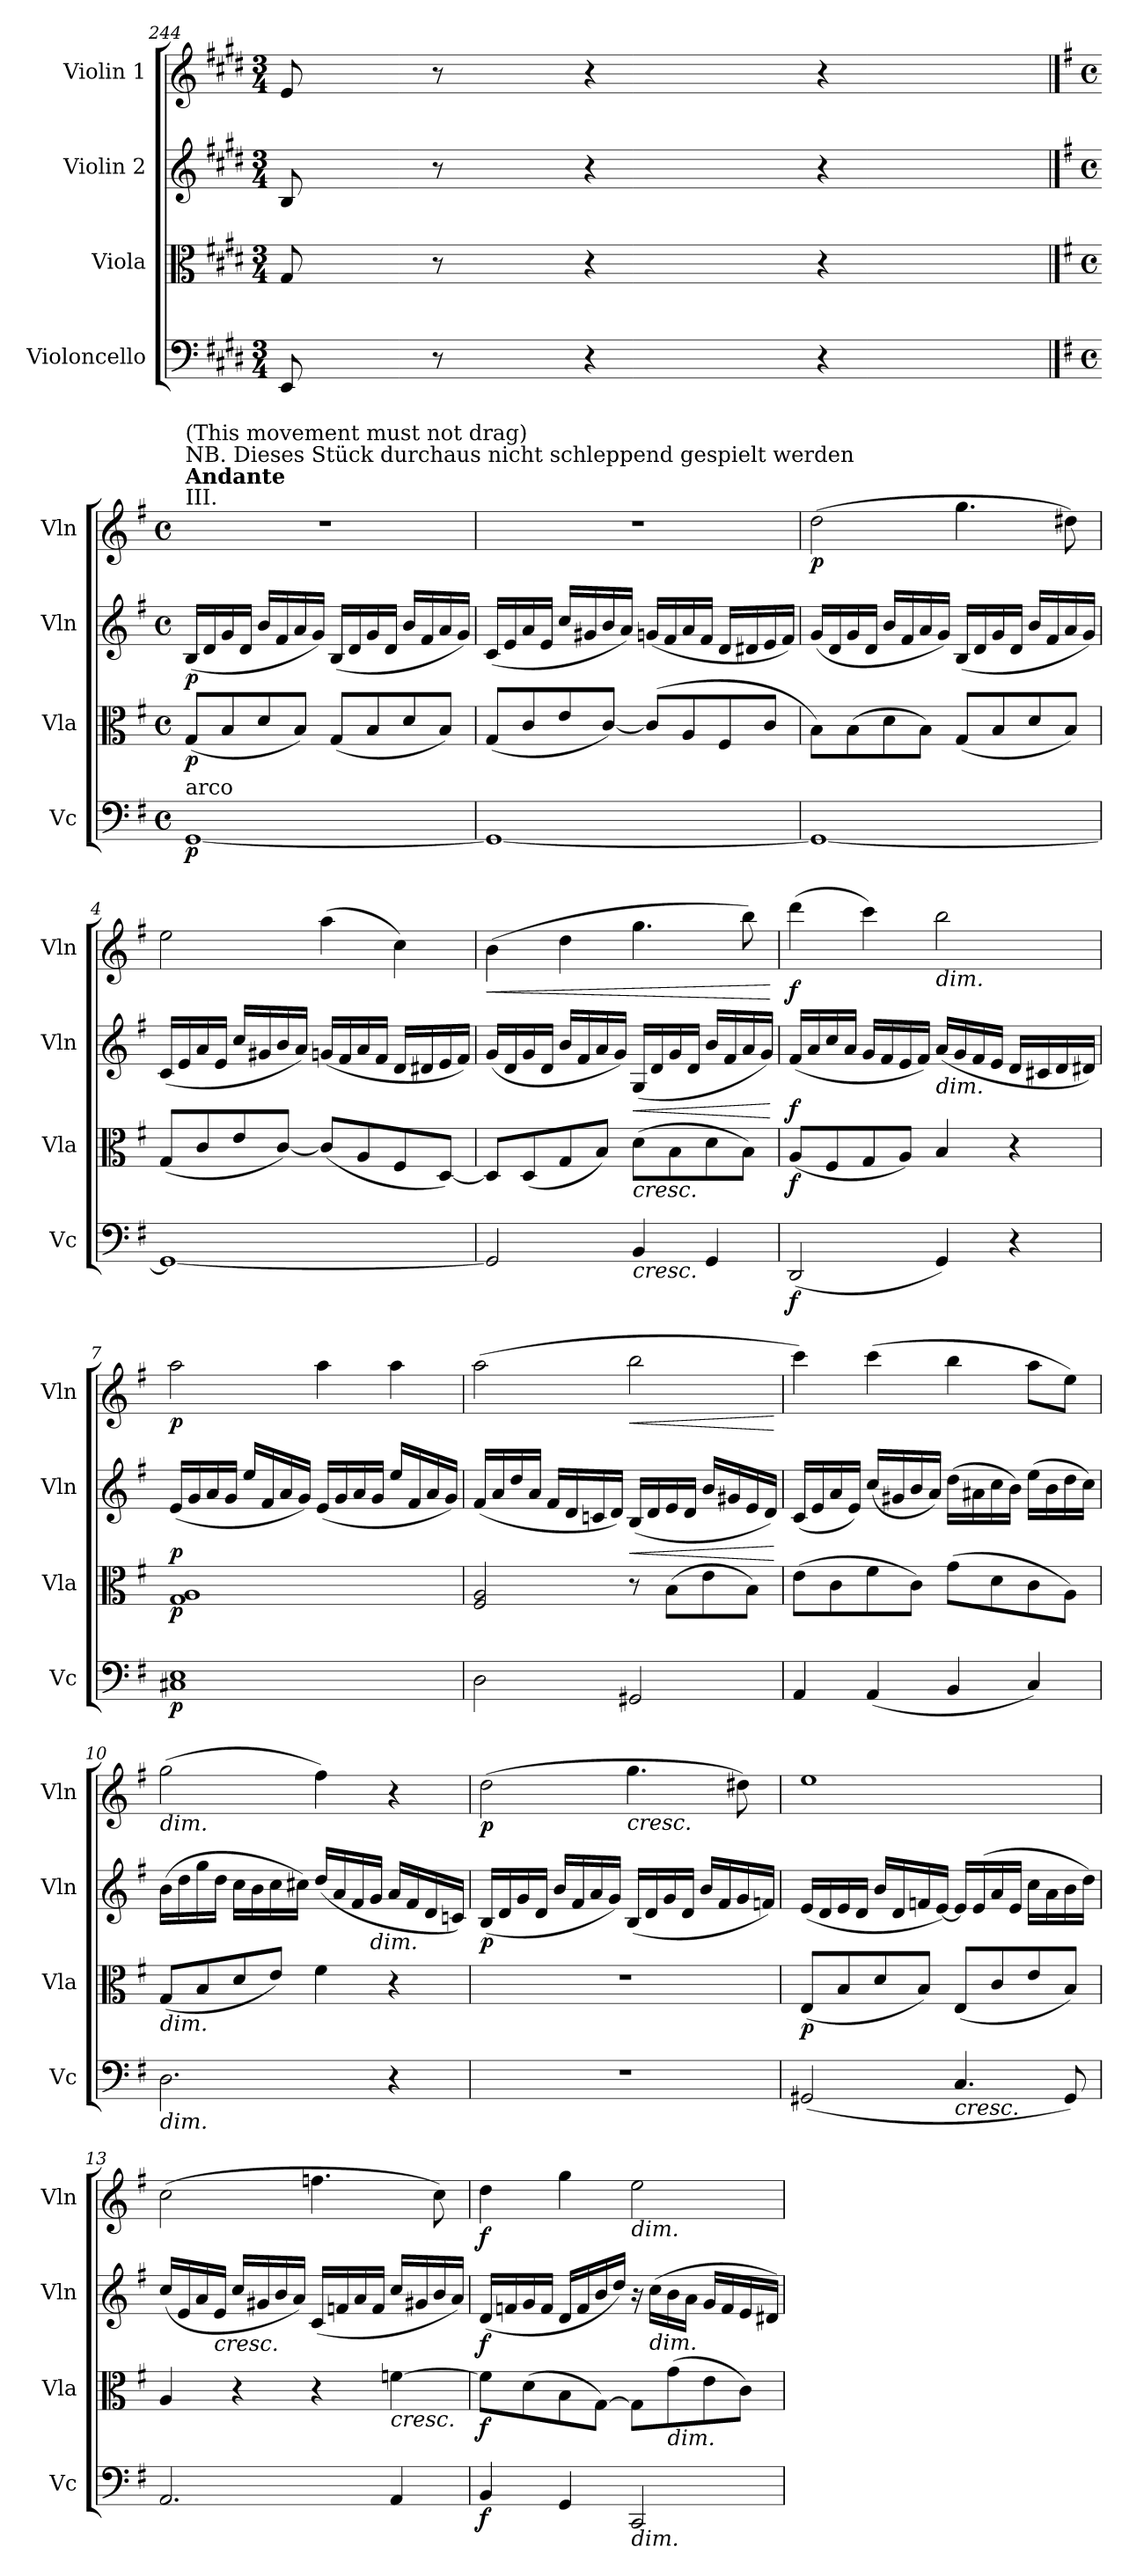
**kern	**dynam	**kern	**dynam	**kern	**dynam	**kern	**dynam
*part4	*part4	*part3	*part3	*part2	*part2	*part1	*part1
*staff4	*staff4	*staff3	*staff3	*staff2	*staff2	*staff1	*staff1
*I"Violoncello	*	*I"Viola	*	*I"Violin 2	*	*I"Violin 1	*
*I'Vc	*	*I'Vla	*	*I'Vln	*	*I'Vln	*
!!LO:LB:g=z
*clefF4	*	*clefC3	*	*clefG2	*	*clefG2	*
*k[f#c#g#d#]	*	*k[f#c#g#d#]	*	*k[f#c#g#d#]	*	*k[f#c#g#d#]	*
*M3/4	*	*M3/4	*	*M3/4	*	*M3/4	*
=244	=244	=244	=244	=244	=244	=244	=244
8EE/	.	8G#/	.	8B/	.	8e/	.
8r	.	8r	.	8r	.	8r	.
4r	.	4r	.	4r	.	4r	.
4r	.	4r	.	4r	.	4r	.
!!LO:PB:g=z
==1	==1	==1	==1	==1	==1	==1	==1
*k[f#]	*	*k[f#]	*	*k[f#]	*	*k[f#]	*
*M4/4	*	*M4/4	*	*M4/4	*	*M4/4	*
*met(c)	*	*met(c)	*	*met(c)	*	*met(c)	*
*	*	*	*	*	*	*MM60	*
!	!	!	!	!	!	!LO:TX:a:t=III.	!
!	!	!	!	!	!	!LO:TX:a:B:t=Andante	!
!	!	!	!	!	!	!LO:TX:a:t=NB. Dieses Stück durchaus nicht schleppend gespielt werden	!
!	!	!	!	!	!	!LO:TX:a:t=(This movement must not drag)	!
!LO:TX:a:t=arco	!	!	!	!	!	!	!
!	!LO:DY:b	!	!LO:DY:b	!	!LO:DY:b	!	!
[1GG	p	(8G/L	p	(16B/LL	p	1r	.
.	.	.	.	16d/	.	.	.
.	.	8B/	.	16g/	.	.	.
.	.	.	.	16d/JJ	.	.	.
.	.	8d/	.	16b/LL	.	.	.
.	.	.	.	16f#/	.	.	.
.	.	8B/J)	.	16a/	.	.	.
.	.	.	.	16g/JJ)	.	.	.
.	.	(8G/L	.	(16B/LL	.	.	.
.	.	.	.	16d/	.	.	.
.	.	8B/	.	16g/	.	.	.
.	.	.	.	16d/JJ	.	.	.
.	.	8d/	.	16b/LL	.	.	.
.	.	.	.	16f#/	.	.	.
.	.	8B/J)	.	16a/	.	.	.
.	.	.	.	16g/JJ)	.	.	.
=2	=2	=2	=2	=2	=2	=2	=2
1GG_	.	(8G/L	.	(16c/LL	.	1r	.
.	.	.	.	16e/	.	.	.
.	.	8c/	.	16a/	.	.	.
.	.	.	.	16e/JJ	.	.	.
.	.	8e/	.	16cc/LL	.	.	.
.	.	.	.	16g#X/	.	.	.
.	.	[8c/J)	.	16b/	.	.	.
.	.	.	.	16a/JJ)	.	.	.
.	.	(8c/L]	.	(16gn/LL	.	.	.
.	.	.	.	16f#/	.	.	.
.	.	8A/	.	16a/	.	.	.
.	.	.	.	16f#/JJ	.	.	.
.	.	8F#/	.	16d/LL	.	.	.
.	.	.	.	16d#X/	.	.	.
.	.	8c/J	.	16e/	.	.	.
.	.	.	.	16f#/JJ)	.	.	.
!!LO:LB:g=z
=3	=3	=3	=3	=3	=3	=3	=3
!	!	!	!	!	!	!	!LO:DY:b
1GG_	.	8B\L)	.	(16g/LL	.	(2dd\	p
.	.	.	.	16d/	.	.	.
.	.	(8B\	.	16g/	.	.	.
.	.	.	.	16d/JJ	.	.	.
.	.	8d\	.	16b/LL	.	.	.
.	.	.	.	16f#/	.	.	.
.	.	8B\J)	.	16a/	.	.	.
.	.	.	.	16g/JJ)	.	.	.
.	.	(8G/L	.	(16B/LL	.	4.gg\	.
.	.	.	.	16d/	.	.	.
.	.	8B/	.	16g/	.	.	.
.	.	.	.	16d/JJ	.	.	.
.	.	8d/	.	16b/LL	.	.	.
.	.	.	.	16f#/	.	.	.
.	.	8B/J)	.	16a/	.	8dd#X\)	.
.	.	.	.	16g/JJ)	.	.	.
=4	=4	=4	=4	=4	=4	=4	=4
1GG_	.	(8G/L	.	(16c/LL	.	2ee\	.
.	.	.	.	16e/	.	.	.
.	.	8c/	.	16a/	.	.	.
.	.	.	.	16e/JJ	.	.	.
.	.	8e/	.	16cc/LL	.	.	.
.	.	.	.	16g#X/	.	.	.
.	.	[8c/J)	.	16b/	.	.	.
.	.	.	.	16a/JJ)	.	.	.
.	.	(8c/L]	.	(16gn/LL	.	(4aa\	.
.	.	.	.	16f#/	.	.	.
.	.	8A/	.	16a/	.	.	.
.	.	.	.	16f#/JJ	.	.	.
.	.	8F#/	.	16d/LL	.	4cc\)	.
.	.	.	.	16d#X/	.	.	.
.	.	[8D/J)	.	16e/	.	.	.
.	.	.	.	16f#/JJ)	.	.	.
!!LO:LB:g=z
=5	=5	=5	=5	=5	=5	=5	=5
!	!	!	!	!	!	!	!LO:HP:b
2GG/]	.	8D/L]	.	(16g/LL	.	(4b\	<
.	.	.	.	16d/	.	.	.
.	.	(8D/	.	16g/	.	.	.
.	.	.	.	16d/JJ	.	.	.
.	.	8G/	.	16b/LL	.	4dd\	.
.	.	.	.	16f#/	.	.	.
.	.	8B/J)	.	16a/	.	.	.
.	.	.	.	16g/JJ)	.	.	.
!	!LO:HP:b	!	!LO:HP:b	!	!LO:HP:b	!	!
4BB/	<	(8d\L	<	(16G/LL	<	4.gg\	.
.	.	.	.	16d/	.	.	.
.	.	8B\	.	16g/	.	.	.
.	.	.	.	16d/JJ	.	.	.
4GG/	.	8d\	.	16b/LL	.	.	.
.	.	.	.	16f#/	.	.	.
.	.	8B\J)	.	16a/	.	8bb\)	.
.	.	.	.	16g/JJ)	.	.	.
.	.	.	.	.	[	.	[
=6	=6	=6	=6	=6	=6	=6	=6
!	!LO:DY:b	!	!LO:DY:b	!	!LO:DY:b	!	!LO:DY:b
(2DD/	f	(8A/L	f	(16f#/LL	f	(4ddd\	f
.	.	.	.	16a/	.	.	.
.	.	8F#/	.	16cc/	.	.	.
.	.	.	.	16a/JJ	.	.	.
.	.	8G/	.	16g/LL	.	4ccc\)	.
.	.	.	.	16f#/	.	.	.
.	.	8A/J)	.	16e/	.	.	.
.	.	.	.	16f#/JJ)	.	.	.
!	!	!	!	!	!	!LO:TX:b:i:t=dim.	!
!	!	!	!	!LO:TX:b:i:t=dim.	!	!	!
4GG/)	.	4B/	.	(16a/LL	.	2bb\	.
.	.	.	.	16g/	.	.	.
.	.	.	.	16f#/	.	.	.
.	.	.	.	16e/JJ	.	.	.
4r	.	4r	.	16d/LL	.	.	.
.	.	.	.	16c#X/	.	.	.
.	.	.	.	16d/	.	.	.
.	.	.	.	16d#X/JJ)	.	.	.
=7	=7	=7	=7	=7	=7	=7	=7
!	!LO:DY:b	!	!LO:DY:b	!	!LO:DY:b	!	!LO:DY:b
1C#X 1E	p	1G 1A	p	(16e/LL	p	2aa\	p
.	.	.	.	16g/	.	.	.
.	.	.	.	16a/	.	.	.
.	.	.	.	16g/JJ	.	.	.
.	.	.	.	16ee/LL	.	.	.
.	.	.	.	16f#/	.	.	.
.	.	.	.	16a/	.	.	.
.	.	.	.	16g/JJ)	.	.	.
.	.	.	.	(16e/LL	.	4aa\	.
.	.	.	.	16g/	.	.	.
.	.	.	.	16a/	.	.	.
.	.	.	.	16g/JJ	.	.	.
.	.	.	.	16ee/LL	.	4aa\	.
.	.	.	.	16f#/	.	.	.
.	.	.	.	16a/	.	.	.
.	.	.	.	16g/JJ)	.	.	.
!!LO:LB:g=z
=8	=8	=8	=8	=8	=8	=8	=8
2D\	.	2F#/ 2A/	.	(16f#/LL	.	(2aa\	.
.	.	.	.	16a/	.	.	.
.	.	.	.	16dd/	.	.	.
.	.	.	.	16a/JJ	.	.	.
.	.	.	.	16f#/LL	.	.	.
.	.	.	.	16d/	.	.	.
.	.	.	.	16cn/	.	.	.
.	.	.	.	16d/JJ)	.	.	.
!	!	!	!	!	!LO:HP:b	!	!LO:HP:b
2GG#X/	.	8r	.	(16B/LL	<	2bb\	<
.	.	.	.	16d/	.	.	.
.	.	(8B\L	.	16e/	.	.	.
.	.	.	.	16d/JJ	.	.	.
.	.	8e\	.	16b/LL	.	.	.
.	.	.	.	16g#X/	.	.	.
.	.	8B\J)	.	16e/	.	.	.
.	.	.	.	16d/JJ)	.	.	.
.	[	.	[	.	[	.	[
!!LO:LB:g=z
=9	=9	=9	=9	=9	=9	=9	=9
4AA/	.	(8e\L	.	(16c/LL	.	4ccc\)	.
.	.	.	.	16e/	.	.	.
.	.	8c\	.	16a/	.	.	.
.	.	.	.	16e/JJ)	.	.	.
(4AA/	.	8f#\	.	(16cc/LL	.	(4ccc\	.
.	.	.	.	16g#X/	.	.	.
.	.	8c\J)	.	16b/	.	.	.
.	.	.	.	16a/JJ)	.	.	.
4BB/	.	(8g\L	.	(16dd\LL	.	4bb\	.
.	.	.	.	16a#X\	.	.	.
.	.	8d\	.	16cc\	.	.	.
.	.	.	.	16b\JJ)	.	.	.
4C/)	.	8c\	.	(16ee\LL	.	8aa\L	.
.	.	.	.	16b\	.	.	.
.	.	8A\J)	.	16dd\	.	8ee\J)	.
.	.	.	.	16cc\JJ)	.	.	.
=10	=10	=10	=10	=10	=10	=10	=10
!	!	!	!	!	!	!LO:TX:b:i:t=dim.	!
!	!	!LO:TX:b:i:t=dim.	!	!	!	!	!
!LO:TX:b:i:t=dim.	!	!	!	!	!	!	!
2.D\	.	(8G/L	.	(16b\LL	.	(2gg\	.
.	.	.	.	16dd\	.	.	.
.	.	8B/	.	16gg\	.	.	.
.	.	.	.	16dd\JJ	.	.	.
.	.	8d/	.	16cc\LL	.	.	.
.	.	.	.	16b\	.	.	.
.	.	8e/J)	.	16cc\	.	.	.
.	.	.	.	16cc#X\JJ)	.	.	.
.	.	4f#\	.	(16dd/LL	.	4ff#\)	.
.	.	.	.	16a/	.	.	.
.	.	.	.	16f#/	.	.	.
!	!	!	!	!LO:TX:b:i:t=dim.	!	!	!
.	.	.	.	16g/JJ	.	.	.
4r	.	4r	.	16a/LL	.	4r	.
.	.	.	.	16f#/	.	.	.
.	.	.	.	16d/	.	.	.
.	.	.	.	16cn/JJ)	.	.	.
=11	=11	=11	=11	=11	=11	=11	=11
!	!	!	!	!	!LO:DY:b	!	!LO:DY:b
1r	.	1r	.	(16B/LL	p	(2dd\	p
.	.	.	.	16d/	.	.	.
.	.	.	.	16g/	.	.	.
.	.	.	.	16d/JJ	.	.	.
.	.	.	.	16b/LL	.	.	.
.	.	.	.	16f#/	.	.	.
.	.	.	.	16a/	.	.	.
.	.	.	.	16g/JJ)	.	.	.
!	!	!	!	!	!	!LO:TX:b:i:t=cresc.	!
.	.	.	.	(16B/LL	.	4.gg\	.
.	.	.	.	16d/	.	.	.
.	.	.	.	16g/	.	.	.
.	.	.	.	16d/JJ	.	.	.
.	.	.	.	16b/LL	.	.	.
.	.	.	.	16f#/	.	.	.
.	.	.	.	16g/	.	8dd#X\)	.
.	.	.	.	16fn/JJ)	.	.	.
!!LO:LB:g=z
=12	=12	=12	=12	=12	=12	=12	=12
!	!	!	!LO:DY:b	!	!	!	!
(2GG#X/	.	(8E/L	p	(16e/LL	.	1ee	.
.	.	.	.	16d/	.	.	.
.	.	8B/	.	16e/	.	.	.
.	.	.	.	16d/JJ	.	.	.
.	.	8d/	.	16b/LL	.	.	.
.	.	.	.	16d/	.	.	.
.	.	8B/J)	.	16fn/	.	.	.
.	.	.	.	[16e/JJ)	.	.	.
!LO:TX:b:i:t=cresc.	!	!	!	!	!	!	!
4.C/	.	(8E/L	.	16e/LL]	.	.	.
.	.	.	.	(16e/	.	.	.
.	.	8c/	.	16a/	.	.	.
.	.	.	.	16e/JJ	.	.	.
.	.	8e/	.	16cc\LL	.	.	.
.	.	.	.	16a\	.	.	.
8GG#/)	.	8B/J)	.	16b\	.	.	.
.	.	.	.	16dd\JJ)	.	.	.
!!LO:PB:g=z
=13	=13	=13	=13	=13	=13	=13	=13
2.AA/	.	4A/	.	(16cc/LL	.	(2cc\	.
.	.	.	.	16e/	.	.	.
.	.	.	.	16a/	.	.	.
!	!	!	!	!LO:TX:b:i:t=cresc.	!	!	!
.	.	.	.	16e/JJ	.	.	.
.	.	4r	.	16cc/LL	.	.	.
.	.	.	.	16g#X/	.	.	.
.	.	.	.	16b/	.	.	.
.	.	.	.	16a/JJ)	.	.	.
.	.	4r	.	(16c/LL	.	4.ffn\	.
.	.	.	.	16fn/	.	.	.
.	.	.	.	16a/	.	.	.
.	.	.	.	16f/JJ	.	.	.
!	!	!LO:TX:b:i:t=cresc.	!	!	!	!	!
4AA/	.	[4fn\	.	16cc/LL	.	.	.
.	.	.	.	16g#X/	.	.	.
.	.	.	.	16b/	.	8cc\)	.
.	.	.	.	16a/JJ)	.	.	.
=14	=14	=14	=14	=14	=14	=14	=14
!	!LO:DY:b	!	!LO:DY:b	!	!LO:DY:b	!	!LO:DY:b
4BB/	f	8f\L]	f	(16d/LL	f	4dd\	f
.	.	.	.	16fn/	.	.	.
.	.	(8d\	.	16g/	.	.	.
.	.	.	.	16f/JJ	.	.	.
4GG/	.	8B\	.	16d/LL	.	4gg\	.
.	.	.	.	16f/	.	.	.
.	.	[8G\J)	.	16b/	.	.	.
.	.	.	.	16dd/JJ)	.	.	.
!	!	!	!	!	!	!LO:TX:b:i:t=dim.	!
!LO:TX:b:i:t=dim.	!	!	!	!	!	!	!
2CC/	.	8G\L]	.	16r	.	2ee\	.
!	!	!	!	!LO:TX:b:i:t=dim.	!	!	!
.	.	.	.	(16cc\LL	.	.	.
!	!	!LO:TX:b:i:t=dim.	!	!	!	!	!
.	.	(8g\	.	16b\	.	.	.
.	.	.	.	16a\JJ	.	.	.
.	.	8e\	.	16g/LL	.	.	.
.	.	.	.	16f/	.	.	.
.	.	8c\J)	.	16e/	.	.	.
.	.	.	.	16d#X/JJ)	.	.	.
=	=	=	=	=	=	=	=
*-	*-	*-	*-	*-	*-	*-	*-
